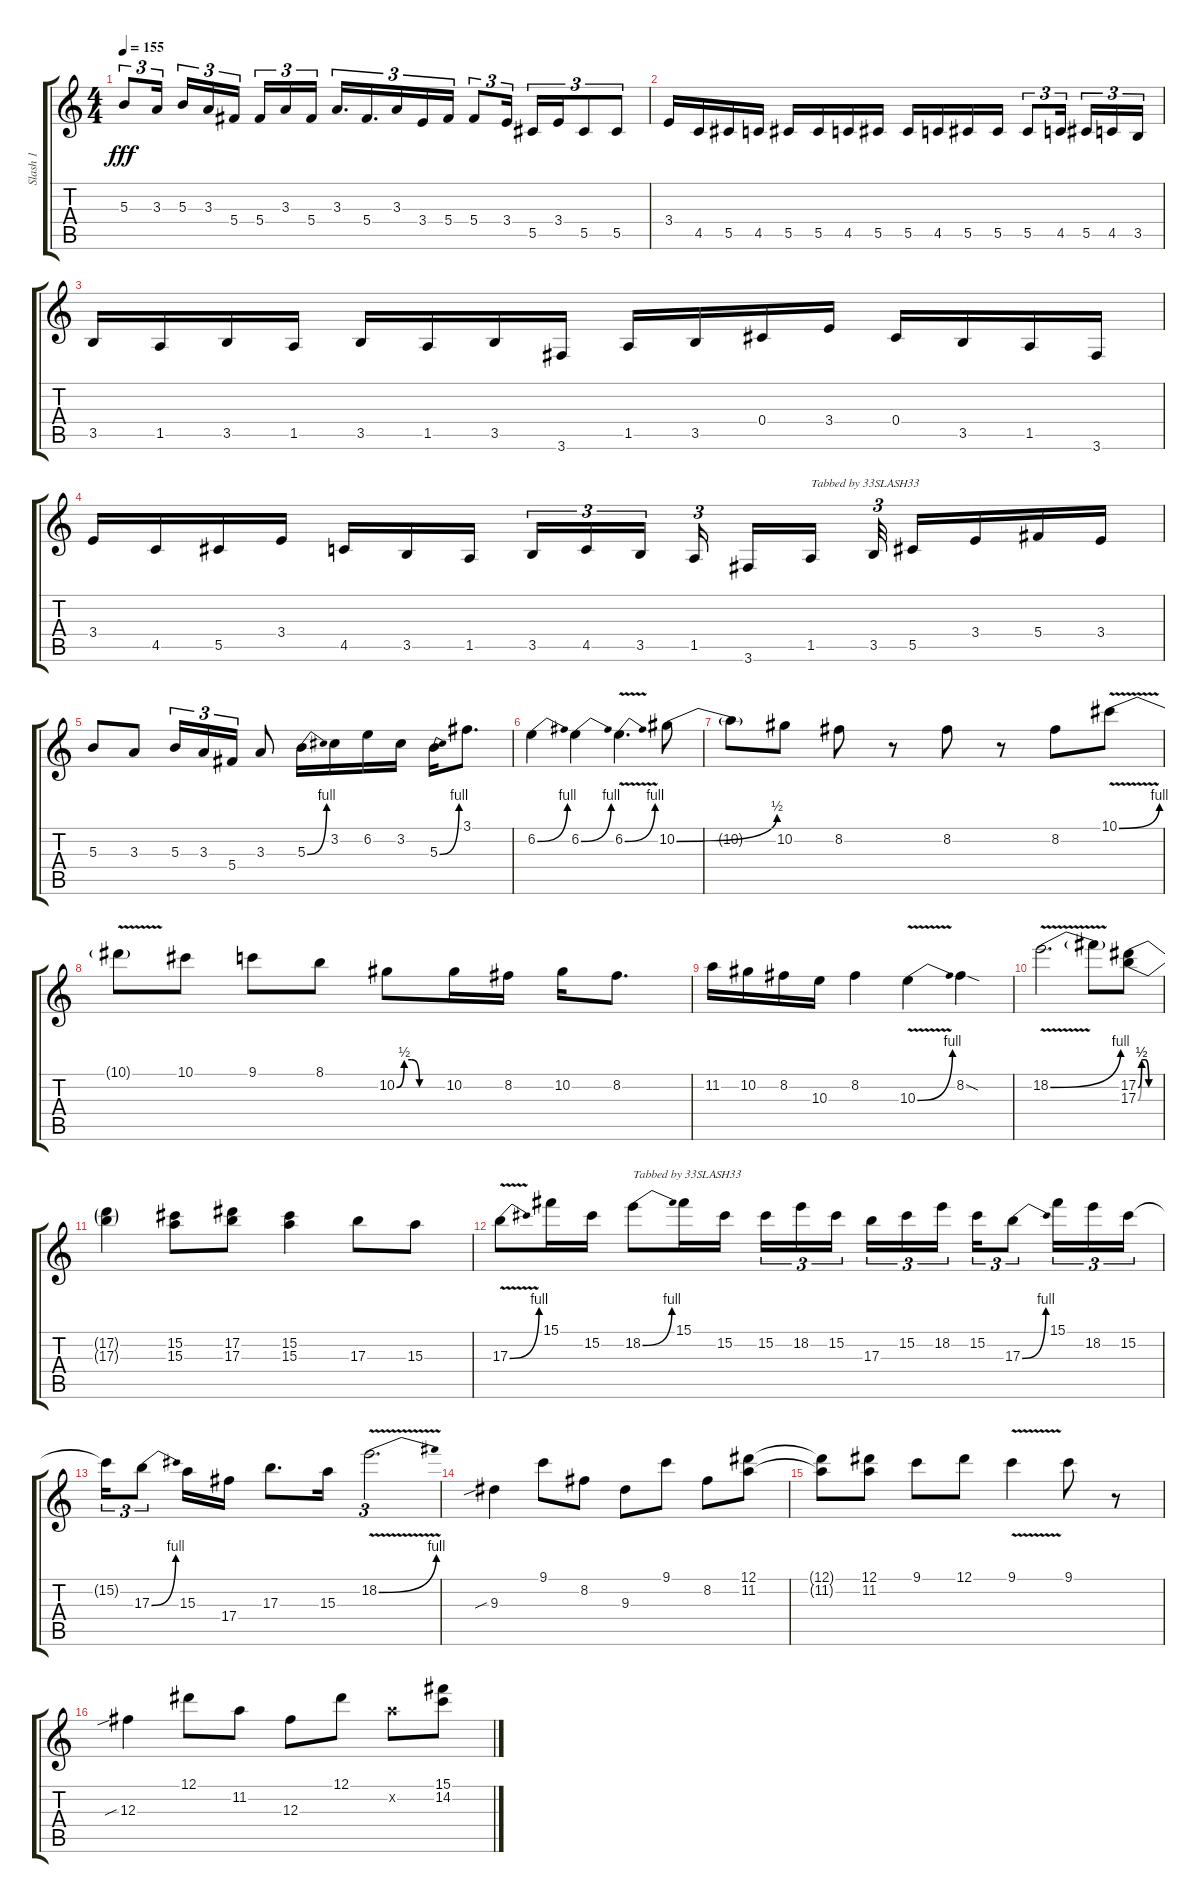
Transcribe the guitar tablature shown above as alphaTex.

\track ("Slash 1" "Slash 1") {instrument distortionguitar}
\staff {score tabs}
\tuning (Eb4 Bb3 Gb3 Db3 Ab2 Eb2) {hide}
\ts (4 4)
\tempo 155
\clef g2
\ks c
5.3.8{tu (3 2) dy fff} 3.3.16{tu (3 2) beam splitsecondary} 5.3.16{tu (3 2)} 3.3.16{tu (3 2)} 5.4.16{tu (3 2)} 5.4.16{tu (3 2)} 3.3.16{tu (3 2)} 5.4.16{tu (3 2) beam splitsecondary} 3.3.16{d tu (3 2)} 5.4.16{d tu (3 2)} 3.3.16{tu (3 2)} 3.4.16{tu (3 2)} 5.4.16{tu (3 2)} 5.4.8{tu (3 2)} 3.4.16{tu (3 2)} 5.5.16{tu (3 2)} 3.4.16{tu (3 2)} 5.5.8{tu (3 2)} 5.5.8{tu (3 2)} |
3.4.16 4.5.16 5.5.16 4.5.16 5.5.16 5.5.16 4.5.16 5.5.16 5.5.16 4.5.16 5.5.16 5.5.16 5.5.8{tu (3 2)} 4.5.16{tu (3 2) beam splitsecondary} 5.5.16{tu (3 2)} 4.5.16{tu (3 2)} 3.5.16{tu (3 2)} |
3.5.16 1.5.16 3.5.16 1.5.16 3.5.16 1.5.16 3.5.16 3.6.16 1.5.16 3.5.16 0.4.16 3.4.16 0.4.16 3.5.16 1.5.16 3.6.16 |
3.4.16 4.5.16 5.5.16 3.4.16 4.5.16 3.5.16 1.5.16{beam splitsecondary} 3.5.16{tu (3 2)} 4.5.16{tu (3 2)} 3.5.16{tu (3 2) beam splitsecondary} 1.5.16{tu (3 2) beam splitsecondary} 3.6.16 1.5.16{txt "Tabbed by 33SLASH33" beam splitsecondary} 3.5.32{tu (3 2)} 5.5.16 3.4.16 5.4.16 3.4.16 |
5.3.8 3.3.8 5.3.16{tu (3 2)} 3.3.16{tu (3 2)} 5.4.16{tu (3 2)} 3.3.8 5.3{be (bend 0 0 60 4)}.16 3.2.16 6.2.16 3.2.16 5.3{be (bend 0 0 60 4)}.16 3.1.8{d} |
6.2{be (bend 0 0 60 4)}.4 6.2{be (bend 0 0 60 4)}.4 6.2{be (bend 0 0 60 4) v}.4{d} 10.2{be (bend 0 0 60 2)}.8 |
10.2{t}.8 10.2.8 8.2.8 r.8 8.2.8 r.8 8.2.8 10.1{be (bend 0 0 60 4) v}.8 |
10.1{t}.8 10.1.8 9.1.8 8.1.8 10.2{be (custom 0 0 10 2 20 2 30 0 60 0)}.8 10.2.16 8.2.16 10.2.16 8.2.8{d} |
11.2.16 10.2.16 8.2.16 10.3.16 8.2.4 10.3{be (bend 0 0 60 4) v}.4 8.2{sod}.4 |
18.2{be (bend 0 0 60 4) v}.2{d} 18.2{t}.8 (17.2{be (custom 0 0 10 2 20 2 30 0 60 0)} 17.3{be (custom 0 0 10 2 20 2 30 0 60 0)}).8 |
(17.2{t} 17.3{t}).4 (15.2 15.3).8 (17.2 17.3).8 (15.2 15.3).4 17.3.8 15.3.8 |
17.3{be (bend 0 0 60 4) v}.8 15.1.16 15.2.16 18.2{be (bend 0 0 60 4)}.8{txt "Tabbed by 33SLASH33"} 15.1.16 15.2.16 15.2.16{tu (3 2)} 18.2.16{tu (3 2)} 15.2.16{tu (3 2) beam splitsecondary} 17.3.16{tu (3 2)} 15.2.16{tu (3 2)} 18.2.16{tu (3 2)} 15.2.16{tu (3 2)} 17.3{be (bend 0 0 60 4)}.8{tu (3 2)} 15.1.16{tu (3 2)} 18.2.16{tu (3 2)} 15.2.16{tu (3 2)} |
15.2{t}.16{tu (3 2)} 17.3{be (bend 0 0 60 4)}.8{tu (3 2)} 15.3.16 17.4.16 17.3.8{d} 15.3.16 18.2{be (bend 0 0 60 4) v}.2{d tu (3 2)} |
9.3{sib}.4 9.1.8 8.2.8 9.3.8 9.1.8 8.2.8 (12.1 11.2).8 |
(12.1{t} 11.2{t}).8 (12.1 11.2).8 9.1.8 12.1.8 9.1{v}.4 9.1.8 r.8 |
12.3{sib}.4 12.1.8 11.2.8 12.3.8 12.1.8 11.2{x}.8 (15.1 14.2).8
